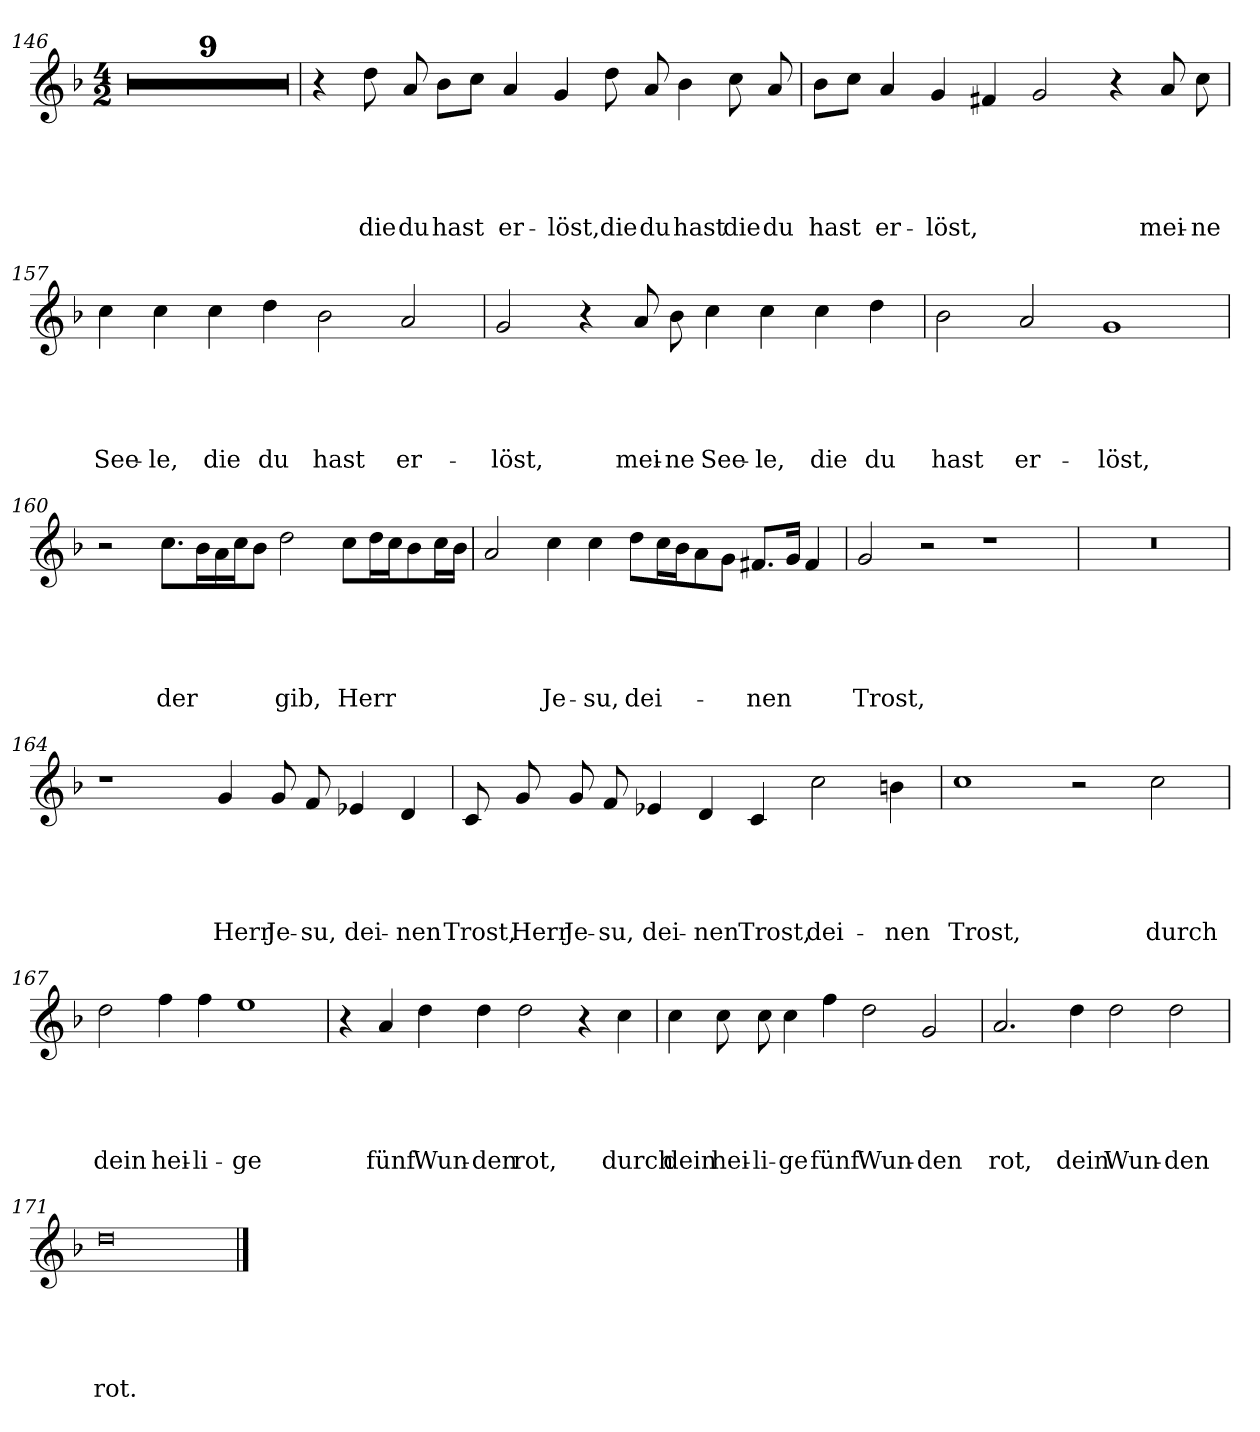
**kern	**text	**text	**text	**text	**text
*part1	*part1	*part1	*part1	*part1	*part1
*staff1	*staff1	*staff1	*staff1	*staff1	*staff1
*clefG2	*	*	*	*	*
*k[b-]	*	*	*	*	*
*F:	*	*	*	*	*
*M4/2	*	*	*	*	*
=146	=146	=146	=146	=146	=146
0r	.	.	.	.	.
=147	=147	=147	=147	=147	=147
0r	.	.	.	.	.
=148	=148	=148	=148	=148	=148
0r	.	.	.	.	.
=149	=149	=149	=149	=149	=149
0r	.	.	.	.	.
=150	=150	=150	=150	=150	=150
0r	.	.	.	.	.
=151	=151	=151	=151	=151	=151
0r	.	.	.	.	.
=152	=152	=152	=152	=152	=152
0r	.	.	.	.	.
=153	=153	=153	=153	=153	=153
0r	.	.	.	.	.
=154	=154	=154	=154	=154	=154
0r	.	.	.	.	.
=155	=155	=155	=155	=155	=155
4r	.	.	.	.	.
!	!	!	!	!	!LO:LY:b
8dd\	.	.	.	.	die
!	!	!	!	!	!LO:LY:b
8a/	.	.	.	.	du
!	!	!	!	!	!LO:LY:b
8b-\L	.	.	.	.	hast
8cc\J	.	.	.	.	.
!	!	!	!	!	!LO:LY:b
4a/	.	.	.	.	er-
!	!	!	!	!	!LO:LY:b
4g/	.	.	.	.	-löst,
!	!	!	!	!	!LO:LY:b
8dd\	.	.	.	.	die
!	!	!	!	!	!LO:LY:b
8a/	.	.	.	.	du
!	!	!	!	!	!LO:LY:b
4b-\	.	.	.	.	hast
!	!	!	!	!	!LO:LY:b
8cc\	.	.	.	.	die
!	!	!	!	!	!LO:LY:b
8a/	.	.	.	.	du
!!LO:LB:g=z
=156	=156	=156	=156	=156	=156
!	!	!	!	!	!LO:LY:b
8b-\L	.	.	.	.	hast
8cc\J	.	.	.	.	.
!	!	!	!	!	!LO:LY:b
4a/	.	.	.	.	er-
!	!	!	!	!	!LO:LY:b
4g/	.	.	.	.	-löst,
4f#X/	.	.	.	.	.
2g/	.	.	.	.	.
4r	.	.	.	.	.
!	!	!	!	!	!LO:LY:b
8a/	.	.	.	.	mei-
!	!	!	!	!	!LO:LY:b
8cc\	.	.	.	.	-ne
=157	=157	=157	=157	=157	=157
!	!	!	!	!	!LO:LY:b
4cc\	.	.	.	.	See-
!	!	!	!	!	!LO:LY:b
4cc\	.	.	.	.	-le,
!	!	!	!	!	!LO:LY:b
4cc\	.	.	.	.	die
!	!	!	!	!	!LO:LY:b
4dd\	.	.	.	.	du
!	!	!	!	!	!LO:LY:b
2b-\	.	.	.	.	hast
!	!	!	!	!	!LO:LY:b
2a/	.	.	.	.	er-
=158	=158	=158	=158	=158	=158
!	!	!	!	!	!LO:LY:b
2g/	.	.	.	.	-löst,
4r	.	.	.	.	.
!	!	!	!	!	!LO:LY:b
8a/	.	.	.	.	mei-
!	!	!	!	!	!LO:LY:b
8b-\	.	.	.	.	-ne
!	!	!	!	!	!LO:LY:b
4cc\	.	.	.	.	See-
!	!	!	!	!	!LO:LY:b
4cc\	.	.	.	.	-le,
!	!	!	!	!	!LO:LY:b
4cc\	.	.	.	.	die
!	!	!	!	!	!LO:LY:b
4dd\	.	.	.	.	du
!!LO:LB:g=z
=159	=159	=159	=159	=159	=159
!	!	!	!	!	!LO:LY:b
2b-\	.	.	.	.	hast
!	!	!	!	!	!LO:LY:b
2a/	.	.	.	.	er-
!	!	!	!	!	!LO:LY:b
1g	.	.	.	.	-löst,
=160	=160	=160	=160	=160	=160
2r	.	.	.	.	.
!	!	!	!	!	!LO:LY:b
8.cc\L	.	.	.	.	der
16b-\L	.	.	.	.	.
16a\	.	.	.	.	.
16cc\J	.	.	.	.	.
8b-\J	.	.	.	.	.
!	!	!	!	!	!LO:LY:b
2dd\	.	.	.	.	gib,
!	!	!	!	!	!LO:LY:b
8cc\L	.	.	.	.	Herr
16dd\L	.	.	.	.	.
16cc\J	.	.	.	.	.
8b-\	.	.	.	.	.
16cc\L	.	.	.	.	.
16b-\JJ	.	.	.	.	.
=161	=161	=161	=161	=161	=161
2a/	.	.	.	.	.
!	!	!	!	!	!LO:LY:b
4cc\	.	.	.	.	Je-
!	!	!	!	!	!LO:LY:b
4cc\	.	.	.	.	-su,
!	!	!	!	!	!LO:LY:b
8dd\L	.	.	.	.	dei-
16cc\L	.	.	.	.	.
16b-\J	.	.	.	.	.
8a\	.	.	.	.	.
8g\J	.	.	.	.	.
!	!	!	!	!	!LO:LY:b
8.f#X/L	.	.	.	.	-nen
16g/Jk	.	.	.	.	.
4f#/	.	.	.	.	.
!!LO:LB:g=z
=162	=162	=162	=162	=162	=162
!	!	!	!	!	!LO:LY:b
2g/	.	.	.	.	Trost,
2r	.	.	.	.	.
1r	.	.	.	.	.
=163	=163	=163	=163	=163	=163
0r	.	.	.	.	.
=164	=164	=164	=164	=164	=164
1r	.	.	.	.	.
!	!	!	!	!	!LO:LY:b
4g/	.	.	.	.	Herr
!	!	!	!	!	!LO:LY:b
8g/	.	.	.	.	Je-
!	!	!	!	!	!LO:LY:b
8f/	.	.	.	.	-su,
!	!	!	!	!	!LO:LY:b
4e-X/	.	.	.	.	dei-
!	!	!	!	!	!LO:LY:b
4d/	.	.	.	.	-nen
!!LO:LB:g=z
=165	=165	=165	=165	=165	=165
!	!	!	!	!	!LO:LY:b
8c/	.	.	.	.	Trost,
!	!	!	!	!	!LO:LY:b
8g/	.	.	.	.	Herr
!	!	!	!	!	!LO:LY:b
8g/	.	.	.	.	Je-
!	!	!	!	!	!LO:LY:b
8f/	.	.	.	.	-su,
!	!	!	!	!	!LO:LY:b
4e-X/	.	.	.	.	dei-
!	!	!	!	!	!LO:LY:b
4d/	.	.	.	.	-nen
!	!	!	!	!	!LO:LY:b
4c/	.	.	.	.	Trost,
!	!	!	!	!	!LO:LY:b
2cc\	.	.	.	.	dei-
!	!	!	!	!	!LO:LY:b
4bn\	.	.	.	.	-nen
=166	=166	=166	=166	=166	=166
!	!	!	!	!	!LO:LY:b
1cc	.	.	.	.	Trost,
2r	.	.	.	.	.
!	!	!	!	!	!LO:LY:b
2cc\	.	.	.	.	durch
=167	=167	=167	=167	=167	=167
!	!	!	!	!	!LO:LY:b
2dd\	.	.	.	.	dein
!	!	!	!	!	!LO:LY:b
4ff\	.	.	.	.	hei-
!	!	!	!	!	!LO:LY:b
4ff\	.	.	.	.	-li-
!	!	!	!	!	!LO:LY:b
1ee	.	.	.	.	-ge
!!LO:LB:g=z
=168	=168	=168	=168	=168	=168
4r	.	.	.	.	.
!	!	!	!	!	!LO:LY:b
4a/	.	.	.	.	fünf
!	!	!	!	!	!LO:LY:b
4dd\	.	.	.	.	Wun-
!	!	!	!	!	!LO:LY:b
4dd\	.	.	.	.	-den
!	!	!	!	!	!LO:LY:b
2dd\	.	.	.	.	rot,
4r	.	.	.	.	.
!	!	!	!	!	!LO:LY:b
4cc\	.	.	.	.	durch
=169	=169	=169	=169	=169	=169
!	!	!	!	!	!LO:LY:b
4cc\	.	.	.	.	dein
!	!	!	!	!	!LO:LY:b
8cc\	.	.	.	.	hei-
!	!	!	!	!	!LO:LY:b
8cc\	.	.	.	.	-li-
!	!	!	!	!	!LO:LY:b
4cc\	.	.	.	.	-ge
!	!	!	!	!	!LO:LY:b
4ff\	.	.	.	.	fünf
!	!	!	!	!	!LO:LY:b
2dd\	.	.	.	.	Wun-
!	!	!	!	!	!LO:LY:b
2g/	.	.	.	.	-den
=170	=170	=170	=170	=170	=170
!	!	!	!	!	!LO:LY:b
2.a/	.	.	.	.	rot,
!	!	!	!	!	!LO:LY:b
4dd\	.	.	.	.	dein
!	!	!	!	!	!LO:LY:b
2dd\	.	.	.	.	Wun-
!	!	!	!	!	!LO:LY:b
2dd\	.	.	.	.	-den
=171	=171	=171	=171	=171	=171
!	!	!	!	!	!LO:LY:b
0dd	.	.	.	.	rot.
==	==	==	==	==	==
*-	*-	*-	*-	*-	*-
